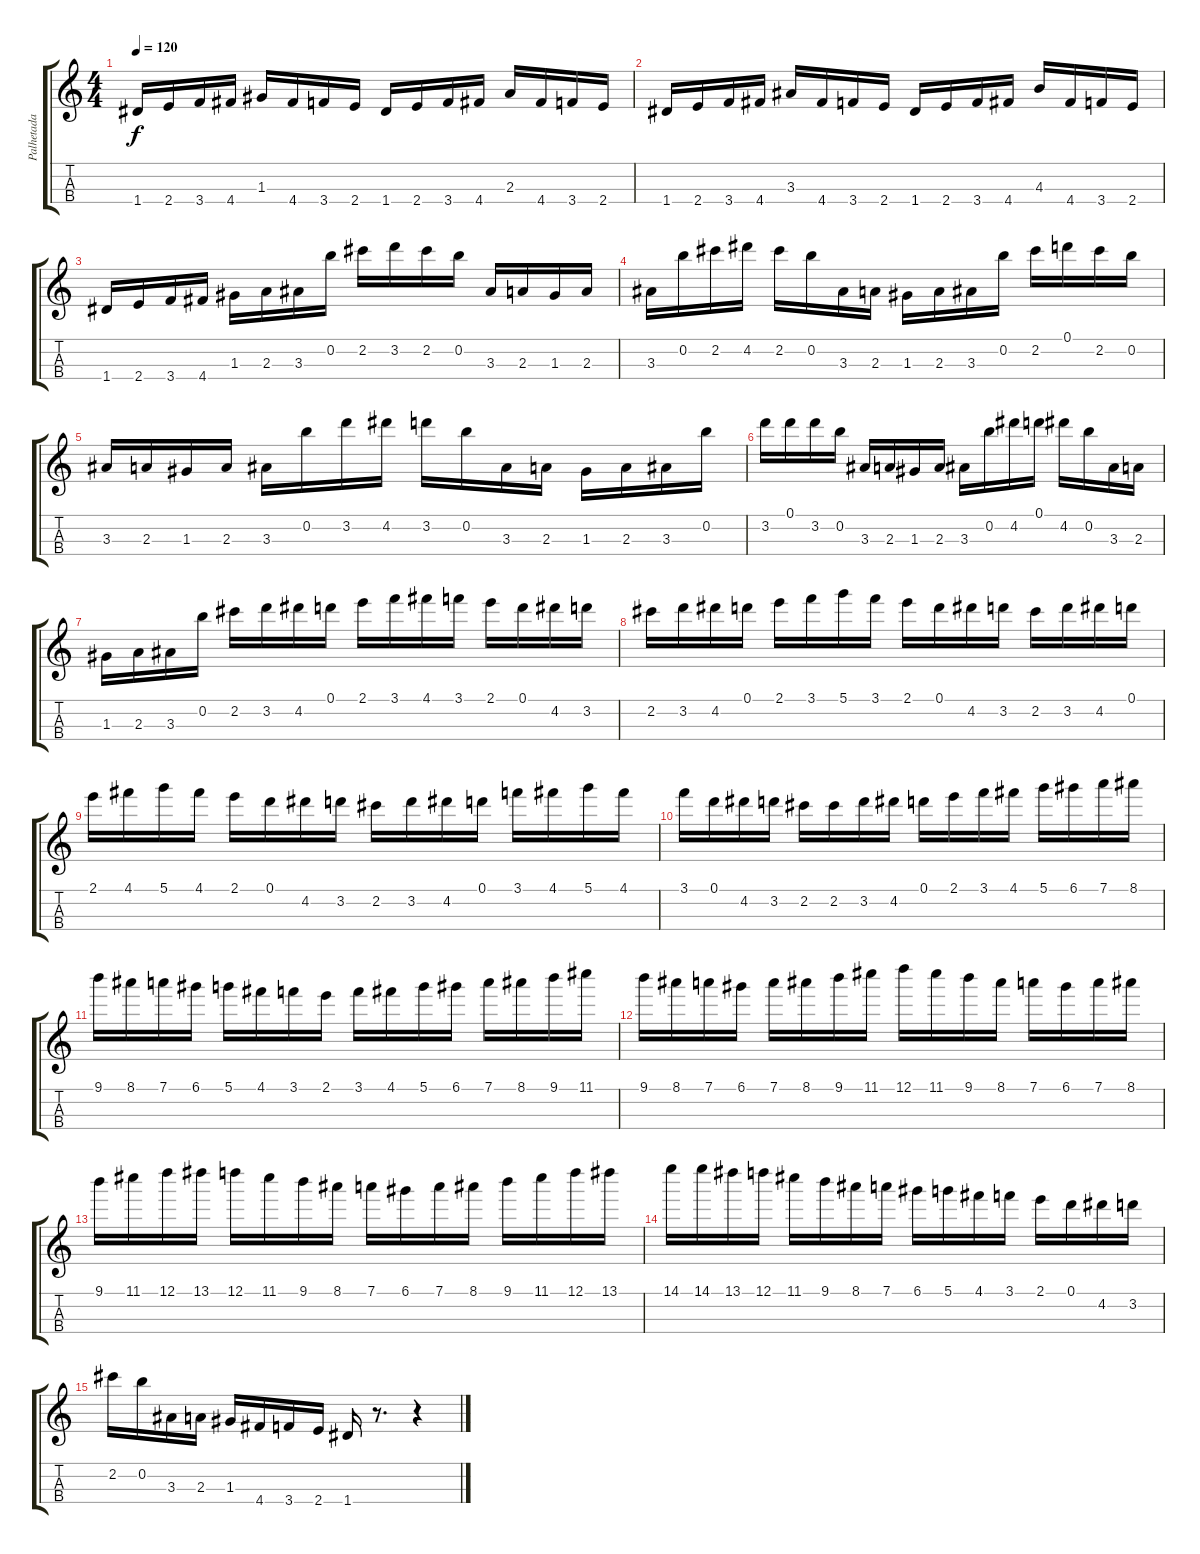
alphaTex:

\track ("Palhetada - Criando Variações" "Palhetada ") {instrument overdrivenguitar}
\staff {score tabs}
\tuning (D5 B4 G3 D3) {hide}
\ts (4 4)
\tempo 120
\clef g2
\ks c
1.4.16{dy f instrument overdrivenguitar} 2.4.16 3.4.16 4.4.16 1.3.16 4.4.16 3.4.16 2.4.16 1.4.16 2.4.16 3.4.16 4.4.16 2.3.16 4.4.16 3.4.16 2.4.16 |
1.4.16 2.4.16 3.4.16 4.4.16 3.3.16 4.4.16 3.4.16 2.4.16 1.4.16 2.4.16 3.4.16 4.4.16 4.3.16 4.4.16 3.4.16 2.4.16 |
1.4.16 2.4.16 3.4.16 4.4.16 1.3.16 2.3.16 3.3.16 0.2.16 2.2.16 3.2.16 2.2.16 0.2.16 3.3.16 2.3.16 1.3.16 2.3.16 |
3.3.16 0.2.16 2.2.16 4.2.16 2.2.16 0.2.16 3.3.16 2.3.16 1.3.16 2.3.16 3.3.16 0.2.16 2.2.16 0.1.16 2.2.16 0.2.16 |
3.3.16 2.3.16 1.3.16 2.3.16 3.3.16 0.2.16 3.2.16 4.2.16 3.2.16 0.2.16 3.3.16 2.3.16 1.3.16 2.3.16 3.3.16 0.2.16 |
3.2.16 0.1.16 3.2.16 0.2.16 3.3.16 2.3.16 1.3.16 2.3.16 3.3.16 0.2.16 4.2.16 0.1.16 4.2.16 0.2.16 3.3.16 2.3.16 |
1.3.16 2.3.16 3.3.16 0.2.16 2.2.16 3.2.16 4.2.16 0.1.16 2.1.16 3.1.16 4.1.16 3.1.16 2.1.16 0.1.16 4.2.16 3.2.16 |
2.2.16 3.2.16 4.2.16 0.1.16 2.1.16 3.1.16 5.1.16 3.1.16 2.1.16 0.1.16 4.2.16 3.2.16 2.2.16 3.2.16 4.2.16 0.1.16 |
2.1.16 4.1.16 5.1.16 4.1.16 2.1.16 0.1.16 4.2.16 3.2.16 2.2.16 3.2.16 4.2.16 0.1.16 3.1.16 4.1.16 5.1.16 4.1.16 |
3.1.16 0.1.16 4.2.16 3.2.16 2.2.16 2.2.16 3.2.16 4.2.16 0.1.16 2.1.16 3.1.16 4.1.16 5.1.16 6.1.16 7.1.16 8.1.16 |
9.1.16 8.1.16 7.1.16 6.1.16 5.1.16 4.1.16 3.1.16 2.1.16 3.1.16 4.1.16 5.1.16 6.1.16 7.1.16 8.1.16 9.1.16 11.1.16 |
9.1.16 8.1.16 7.1.16 6.1.16 7.1.16 8.1.16 9.1.16 11.1.16 12.1.16 11.1.16 9.1.16 8.1.16 7.1.16 6.1.16 7.1.16 8.1.16 |
9.1.16 11.1.16 12.1.16 13.1.16 12.1.16 11.1.16 9.1.16 8.1.16 7.1.16 6.1.16 7.1.16 8.1.16 9.1.16 11.1.16 12.1.16 13.1.16 |
14.1.16 14.1.16 13.1.16 12.1.16 11.1.16 9.1.16 8.1.16 7.1.16 6.1.16 5.1.16 4.1.16 3.1.16 2.1.16 0.1.16 4.2.16 3.2.16 |
2.2.16 0.2.16 3.3.16 2.3.16 1.3.16 4.4.16 3.4.16 2.4.16 1.4.16 r.8{d} r.4
